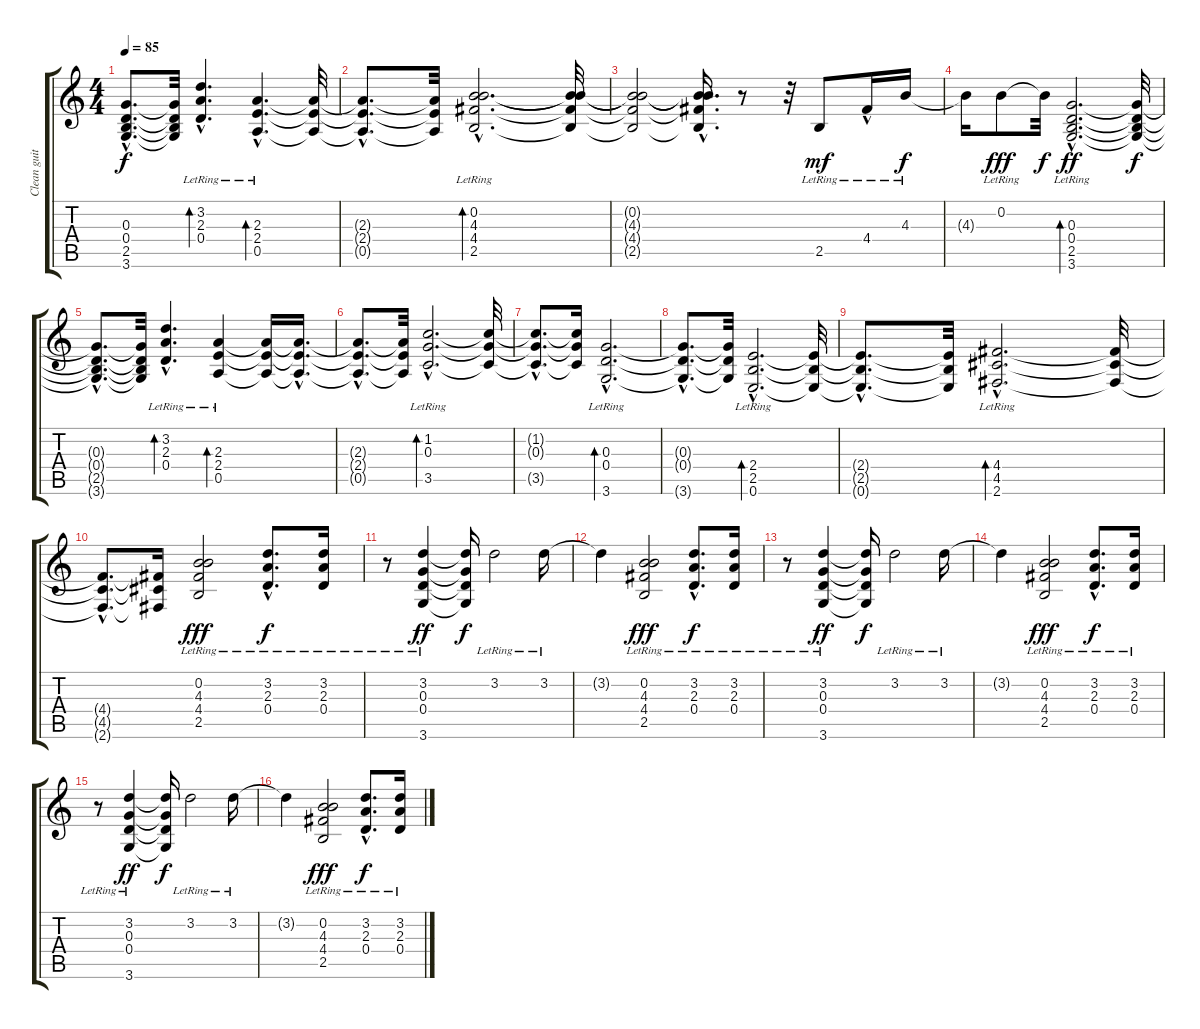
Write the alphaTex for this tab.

\track ("Clean guitar" "Clean guit") {instrument electricguitarclean}
\staff {score tabs}
\tuning (E4 B3 G3 D3 A2 E2) {hide}
\ts (4 4)
\tempo 85
\clef g2
\ks c
(0.3{hac t} 0.4{hac t} 2.5{hac t} 3.6{hac t}).8{d dy f} (0.3{t} 0.4{t} 2.5{t} 3.6{t}).32 (3.2{hac lr} 2.3{hac lr} 0.4{hac lr}).4{d bd 240} (2.3{hac lr} 2.4{hac lr} 0.5{lr}).4{d bd 240} (2.3{t} 2.4{t} 0.5{t}).32 |
(2.3{hac t} 2.4{hac t} 0.5{hac t}).8{d} (2.3{t} 2.4{t} 0.5{t}).32 (0.2{hac lr} 4.3{hac lr} 4.4{hac lr} 2.5{lr}).2{d bd 240} (0.2{t} 4.3{t} 4.4{t} 2.5{t}).32 |
(0.2{t} 4.3{t} 4.4{t} 2.5{t}).2 (0.2{hac t} 4.3{hac t} 4.4{hac t} 2.5{hac t}).16{d} r.8 r.32 2.5{lr}.8{dy mf} 4.4{hac lr}.16 4.3{lr}.16{dy f} |
4.3{t}.16 0.2{lr}.8{dy fff} 0.2{t}.32{dy f} (0.3{hac lr} 0.4{hac lr} 2.5{lr} 3.6{lr}).2{d bd 240 dy ff} (0.3{t} 0.4{t} 2.5{t} 3.6{t}).32{dy f} |
(0.3{hac t} 0.4{hac t} 2.5{hac t} 3.6{hac t}).8{d} (0.3{t} 0.4{t} 2.5{t} 3.6{t}).32 (3.2{hac lr} 2.3{hac lr} 0.4{hac lr}).4{d bd 240} (2.3{lr} 2.4{lr} 0.5{lr}).4{bd 240} (2.3{t} 2.4{t} 0.5{t}).16 (2.3{hac t} 2.4{hac t} 0.5{hac t}).16{d} |
(2.3{hac t} 2.4{hac t} 0.5{hac t}).8{d} (2.3{t} 2.4{t} 0.5{t}).32 (1.2{hac lr} 0.3{hac lr} 3.5{hac lr}).2{d bd 240} (1.2{t} 0.3{t} 3.5{t}).32 |
(1.2{hac t} 0.3{hac t} 3.5{hac t}).8{d} (1.2{t} 0.3{t} 3.5{t}).16 (0.3{hac lr} 0.4{hac lr} 3.6{hac lr}).2{d bd 240} |
(0.3{hac t} 0.4{hac t} 3.6{hac t}).8{d} (0.3{t} 0.4{t} 3.6{t}).32 (2.4{hac lr} 2.5{hac lr} 0.6{hac lr}).2{d bd 240} (2.4{t} 2.5{t} 0.6{t}).32 |
(2.4{hac t} 2.5{hac t} 0.6{hac t}).8{d} (2.4{t} 2.5{t} 0.6{t}).32 (4.4{hac lr} 4.5{hac lr} 2.6{hac lr}).2{d bd 240} (4.4{t} 4.5{t} 2.6{t}).32 |
(4.4{hac t} 4.5{hac t} 2.6{hac t}).8{d} (4.4{t} 4.5{t} 2.6{t}).16 (0.2{lr} 4.3{lr} 4.4{lr} 2.5{lr}).2{dy fff} (3.2{hac lr} 2.3{hac lr} 0.4{hac lr}).8{d dy f} (3.2{lr} 2.3{lr} 0.4{lr}).16 |
r.8 (3.2{lr} 0.3{lr} 0.4{lr} 3.6{lr}).4{dy ff} (3.2{t} 0.3{t} 0.4{t} 3.6{t}).16{dy f} 3.2{lr}.2 3.2{lr}.16 |
3.2{t}.4 (0.2{lr} 4.3{lr} 4.4{lr} 2.5{lr}).2{dy fff} (3.2{hac} 2.3{hac lr} 0.4{hac lr}).8{d dy f} (3.2{lr} 2.3{lr} 0.4{lr}).16 |
r.8 (3.2{lr} 0.3{lr} 0.4{lr} 3.6{lr}).4{dy ff} (3.2{t} 0.3{t} 0.4{t} 3.6{t}).16{dy f} 3.2{lr}.2 3.2{lr}.16 |
3.2{t}.4 (0.2{lr} 4.3{lr} 4.4{lr} 2.5{lr}).2{dy fff} (3.2{hac lr} 2.3{hac lr} 0.4{hac lr}).8{d dy f} (3.2{lr} 2.3{lr} 0.4{lr}).16 |
r.8 (3.2{lr} 0.3{lr} 0.4{lr} 3.6{lr}).4{dy ff} (3.2{t} 0.3{t} 0.4{t} 3.6{t}).16{dy f} 3.2{lr}.2 3.2{lr}.16 |
3.2{t}.4 (0.2{lr} 4.3{lr} 4.4{lr} 2.5{lr}).2{dy fff} (3.2{hac lr} 2.3{hac lr} 0.4{hac lr}).8{d dy f} (3.2{lr} 2.3{lr} 0.4{lr}).16
